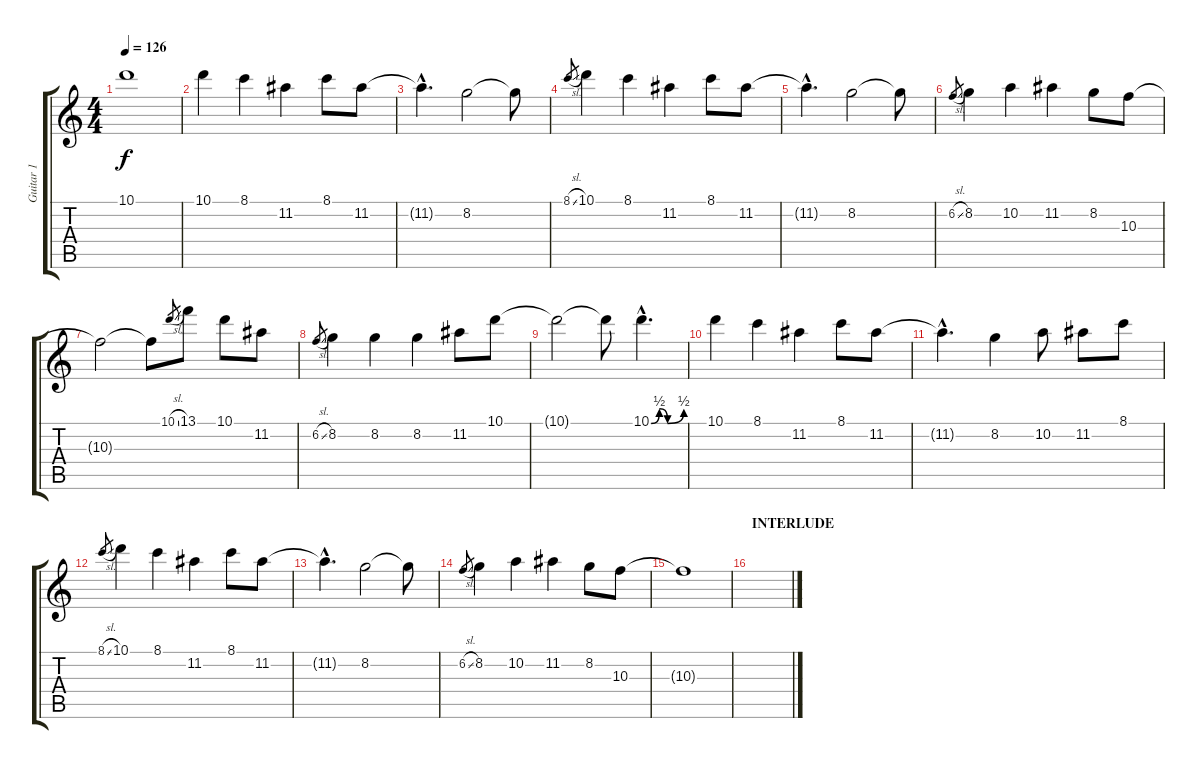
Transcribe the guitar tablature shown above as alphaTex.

\track ("Guitar 1" "Guitar 1") {instrument distortionguitar}
\staff {score tabs}
\tuning (E4 B3 G3 D3 A2 E2) {hide}
\ts (4 4)
\tempo 126
\clef g2
\ks c
10.1{t}.1{dy f} |
10.1.4 8.1.4 11.2.4 8.1.8 11.2.8 |
11.2{hac t}.4{d} 8.2.2 8.2{t}.8 |
8.1{sl}.8{gr} 10.1.4 8.1.4 11.2.4 8.1.8 11.2.8 |
11.2{hac t}.4{d} 8.2.2 8.2{t}.8 |
6.2{sl}.8{gr} 8.2.4 10.2.4 11.2.4 8.2.8 10.3.8 |
10.3{t}.2 10.3{t}.8 10.1{sl}.8{gr} 13.1.8 10.1.8 11.2.8 |
6.2{sl}.8{gr} 8.2.4 8.2.4 8.2.4 11.2.8 10.1.8 |
10.1{t}.2 10.1{t}.8 10.1{be (custom 0 0 15 2 30 0 60 2) hac}.4{d} |
10.1.4 8.1.4 11.2.4 8.1.8 11.2.8 |
11.2{hac t}.4{d} 8.2.4 10.2.8 11.2.8 8.1.8 |
8.1{sl}.8{gr} 10.1.4 8.1.4 11.2.4 8.1.8 11.2.8 |
11.2{hac t}.4{d} 8.2.2 8.2{t}.8 |
6.2{sl}.8{gr} 8.2.4 10.2.4 11.2.4 8.2.8 10.3.8 |
10.3{t}.1 |
\section ("" "INTERLUDE")
